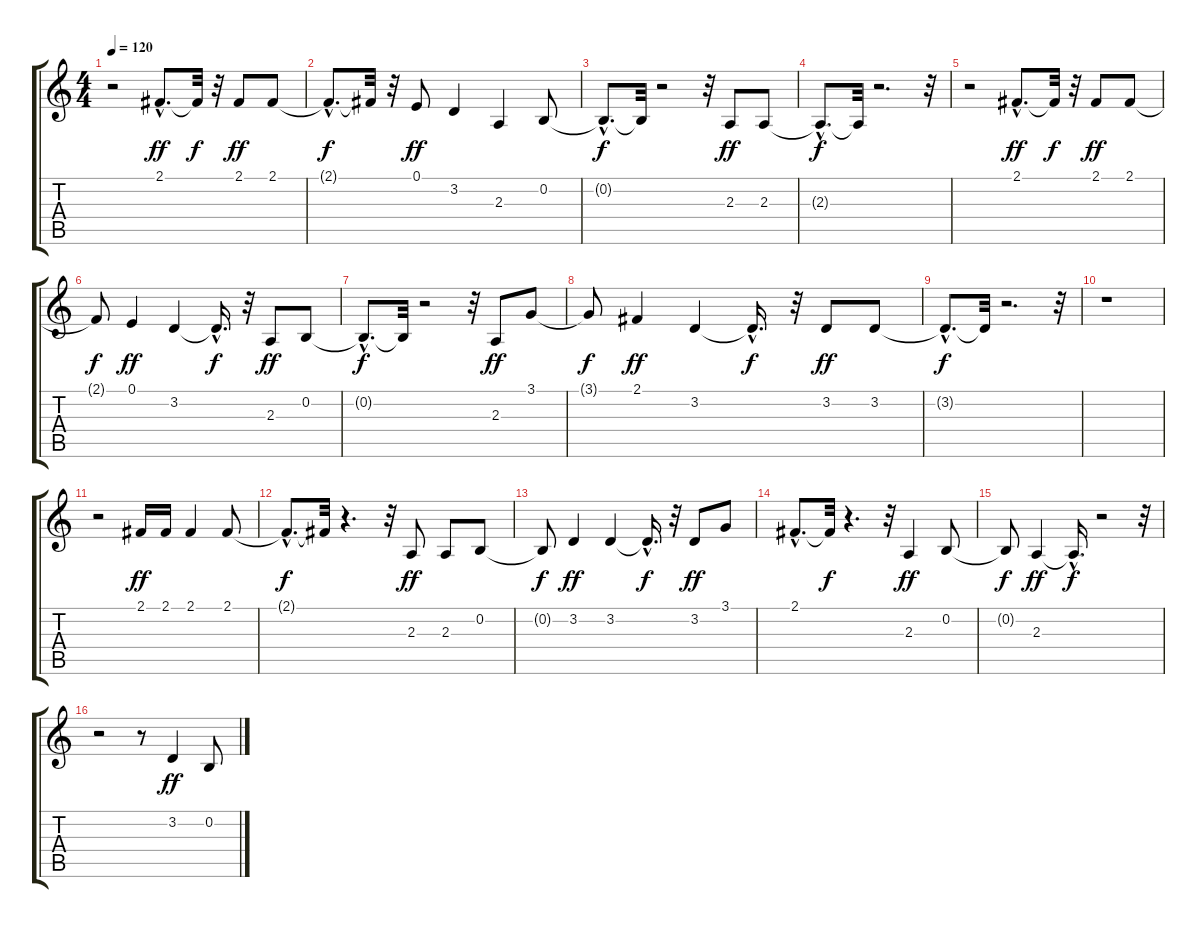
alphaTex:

\track "" {instrument panflute}
\staff {score tabs}
\tuning (E4 B3 G3 D3 A2 E2) {hide}
\ts (4 4)
\tempo 120
\clef g2
\ks c
r.2{dy f} 2.1{hac}.8{d dy ff} 2.1{t}.32{dy f} r.32 2.1.8{dy ff} 2.1.8 |
2.1{hac t}.8{d dy f} 2.1{t}.32 r.32 0.1.8{dy ff} 3.2.4 2.3.4 0.2.8 |
0.2{hac t}.8{d dy f} 0.2{t}.32 r.2 r.32 2.3.8{dy ff} 2.3.8 |
2.3{hac t}.8{d dy f} 2.3{t}.32 r.2{d} r.32 |
r.2 2.1{hac}.8{d dy ff} 2.1{t}.32{dy f} r.32 2.1.8{dy ff} 2.1.8 |
2.1{t}.8{dy f} 0.1.4{dy ff} 3.2.4 3.2{hac t}.16{d dy f} r.32 2.3.8{dy ff} 0.2.8 |
0.2{hac t}.8{d dy f} 0.2{t}.32 r.2 r.32 2.3.8{dy ff} 3.1.8 |
3.1{t}.8{dy f} 2.1.4{dy ff} 3.2.4 3.2{hac t}.16{d dy f} r.32 3.2.8{dy ff} 3.2.8 |
3.2{hac t}.8{d dy f} 3.2{t}.32 r.2{d} r.32 |
r.1 |
r.2 2.1.16{dy ff} 2.1.16 2.1.4 2.1.8 |
2.1{hac t}.8{d dy f} 2.1{t}.32 r.4{d} r.32 2.3.8{dy ff} 2.3.8 0.2.8 |
0.2{t}.8{dy f} 3.2.4{dy ff} 3.2.4 3.2{hac t}.16{d dy f} r.32 3.2.8{dy ff} 3.1.8 |
2.1{hac}.8{d} 2.1{t}.32{dy f} r.4{d} r.32 2.3.4{dy ff} 0.2.8 |
0.2{t}.8{dy f} 2.3.4{dy ff} 2.3{hac t}.16{d dy f} r.2 r.32 |
r.2 r.8 3.2.4{dy ff} 0.2.8
